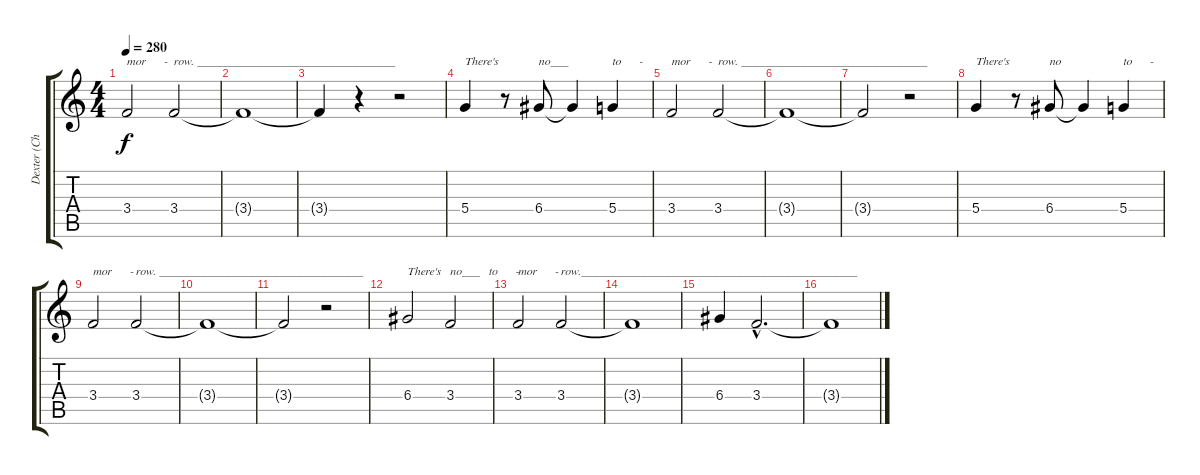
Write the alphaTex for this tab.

\track ("Dexter (Chant)" "Dexter (Ch") {instrument tenorsax}
\staff {score tabs}
\tuning (E5 B4 G4 D4 A3 E3) {hide}
\ts (4 4)
\tempo 280
\clef g2
\ks c
3.4.2{txt "mor      -" dy f} 3.4.2{txt "row. _________________________________"} |
3.4{t}.1 |
3.4{t}.4 r.4 r.2 |
5.4.4{txt "There's"} r.8 6.4.8{txt "no___"} 6.4{t}.4 5.4.4{txt "to      -"} |
3.4.2{txt "mor      -"} 3.4.2{txt "row. _______________________________"} |
3.4{t}.1 |
3.4{t}.2 r.2 |
5.4.4{txt "There's"} r.8 6.4.8{txt "no"} 6.4{t}.4 5.4.4{txt "to      -"} |
3.4.2{txt "mor      -"} 3.4.2{txt "row. __________________________________"} |
3.4{t}.1 |
3.4{t}.2 r.2 |
6.4.2{txt "There's"} 3.4.2{txt "no___   to      -"} |
3.4.2{txt "mor      -"} 3.4.2{txt "row.______________________________________________"} |
3.4{t}.1 |
6.4.4 3.4{hac}.2{d} |
3.4{t}.1
